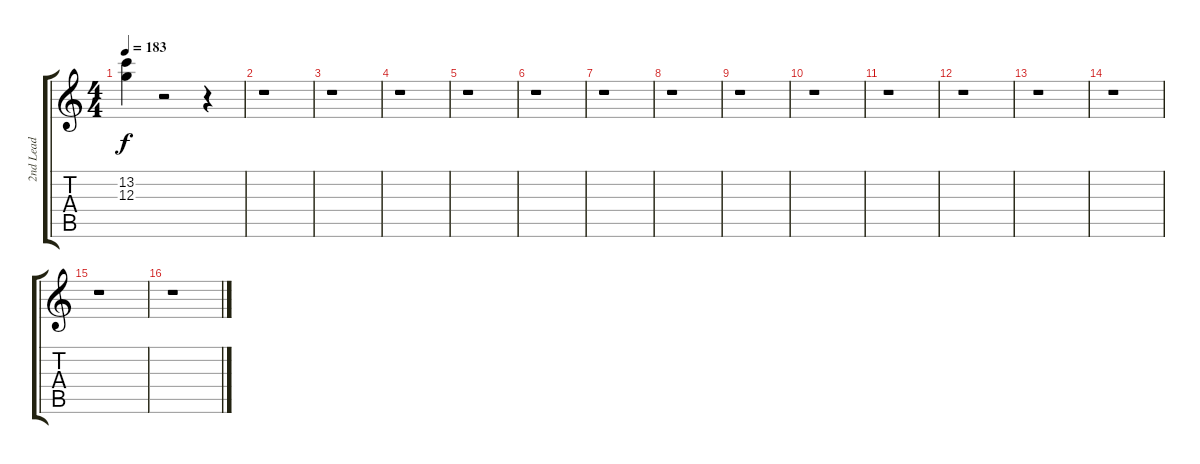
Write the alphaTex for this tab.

\track ("2nd Lead" "2nd Lead") {instrument distortionguitar}
\staff {score tabs}
\tuning (E4 B3 G3 D3 A2 E2) {hide}
\ts (4 4)
\tempo 183
\clef g2
\ks c
(13.2{t} 12.3{t}).4{dy f} r.2 r.4 |
r.1 |
r.1 |
r.1 |
r.1 |
r.1 |
r.1 |
r.1 |
r.1 |
r.1 |
r.1 |
r.1 |
r.1 |
r.1 |
r.1 |
r.1
